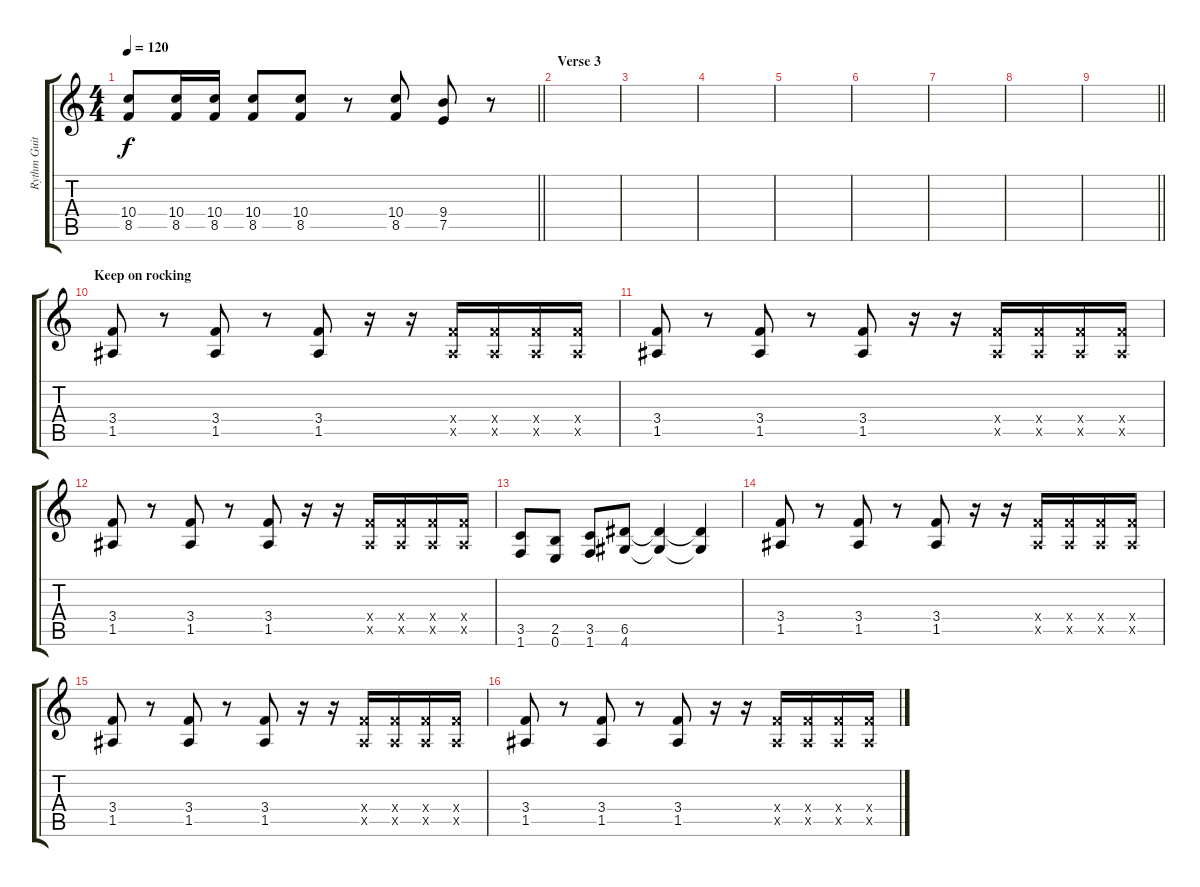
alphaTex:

\track ("Rythm Guitar" "Rythm Guit") {instrument overdrivenguitar}
\staff {score tabs}
\tuning (E4 B3 G3 D3 A2 E2) {hide}
\ts (4 4)
\tempo 120
\clef g2
\barLineRight lightlight
\ks c
(10.4 8.5).8{dy f} (10.4 8.5).16 (10.4 8.5).16 (10.4 8.5).8 (10.4 8.5).8 r.8 (10.4 8.5).8 (9.4 7.5).8 r.8 |
\section ("" "Verse 3")
|
|
|
|
|
|
|
\barLineRight lightlight
|
\section ("" "Keep on rocking")
(3.4 1.5).8 r.8 (3.4 1.5).8 r.8 (3.4 1.5).8 r.16 r.16 (3.4{x} 1.5{x}).16 (3.4{x} 1.5{x}).16 (3.4{x} 1.5{x}).16 (3.4{x} 1.5{x}).16 |
(3.4 1.5).8 r.8 (3.4 1.5).8 r.8 (3.4 1.5).8 r.16 r.16 (3.4{x} 1.5{x}).16 (3.4{x} 1.5{x}).16 (3.4{x} 1.5{x}).16 (3.4{x} 1.5{x}).16 |
(3.4 1.5).8 r.8 (3.4 1.5).8 r.8 (3.4 1.5).8 r.16 r.16 (3.4{x} 1.5{x}).16 (3.4{x} 1.5{x}).16 (3.4{x} 1.5{x}).16 (3.4{x} 1.5{x}).16 |
(3.5 1.6).8 (2.5 0.6).8 (3.5 1.6).8 (6.5 4.6).8 (6.5{t} 4.6{t}).4 (6.5{t} 4.6{t}).4 |
(3.4 1.5).8 r.8 (3.4 1.5).8 r.8 (3.4 1.5).8 r.16 r.16 (3.4{x} 1.5{x}).16 (3.4{x} 1.5{x}).16 (3.4{x} 1.5{x}).16 (3.4{x} 1.5{x}).16 |
(3.4 1.5).8 r.8 (3.4 1.5).8 r.8 (3.4 1.5).8 r.16 r.16 (3.4{x} 1.5{x}).16 (3.4{x} 1.5{x}).16 (3.4{x} 1.5{x}).16 (3.4{x} 1.5{x}).16 |
(3.4 1.5).8 r.8 (3.4 1.5).8 r.8 (3.4 1.5).8 r.16 r.16 (3.4{x} 1.5{x}).16 (3.4{x} 1.5{x}).16 (3.4{x} 1.5{x}).16 (3.4{x} 1.5{x}).16
